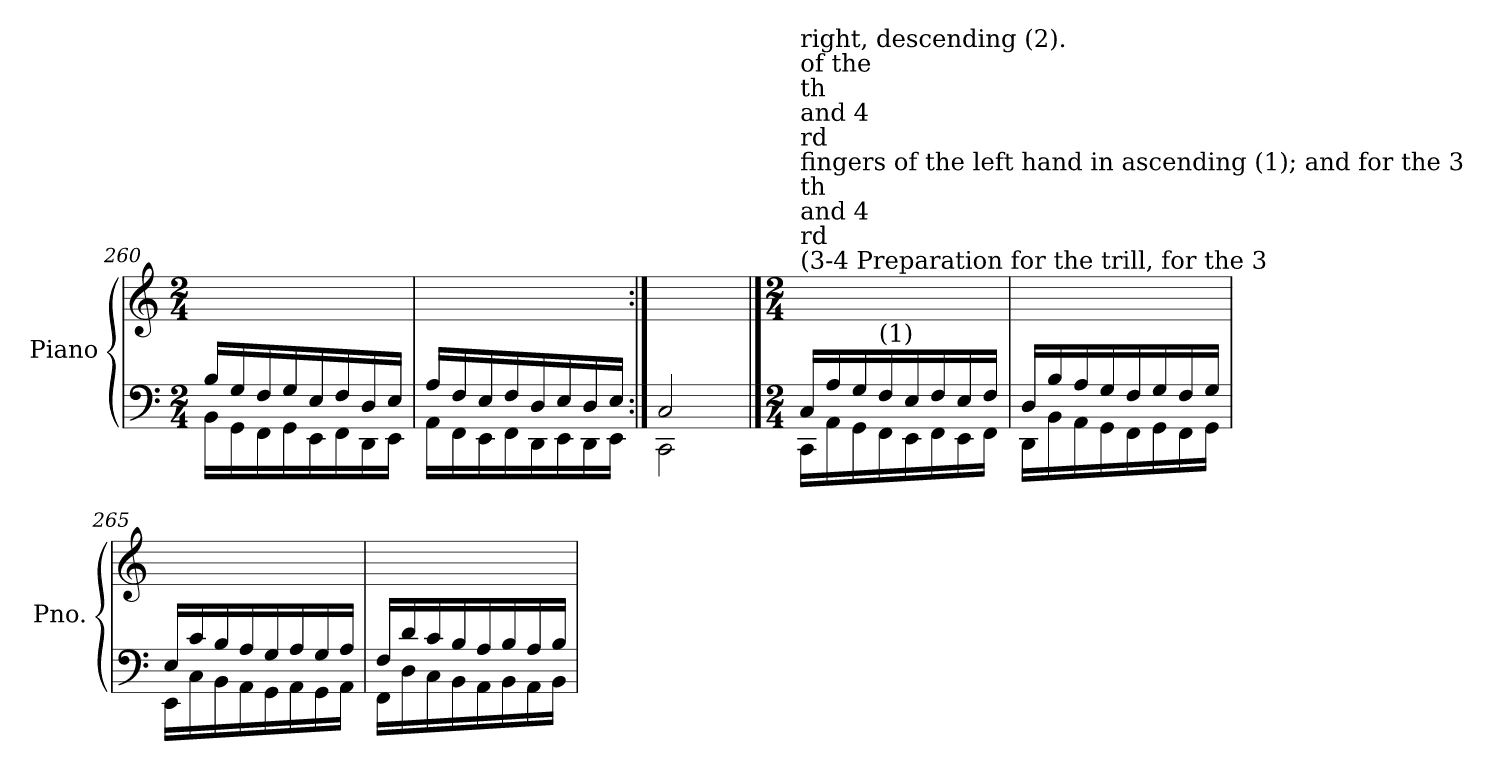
**kern	**kern
*part1	*part1
*staff2	*staff1
*I"Piano	*
*I'Pno.	*
*clefF4	*clefG2
*k[]	*k[]
*M2/4	*M2/4
=260	=260
*^	*
16B/LL	16BB\LL	2ryy
16G/	16GG\	.
16F/	16FF\	.
16G/	16GG\	.
16E/	16EE\	.
16F/	16FF\	.
16D/	16DD\	.
16E/JJ	16EE\JJ	.
=261	=261	=261
16A/LL	16AA\LL	2ryy
16F/	16FF\	.
16E/	16EE\	.
16F/	16FF\	.
16D/	16DD\	.
16E/	16EE\	.
16D/	16DD\	.
16E/JJ	16EE\JJ	.
=262:|!	=262:|!	=262:|!
2C/	2CC\	2ryy
!!LO:PB:g=z
==263	==263	==263
*M2/4	*	*M2/4
!	!	!LO:TX:a:t=(3-4 Preparation for the trill, for the 3
!	!	!LO:TX:a:t=rd
!	!	!LO:TX:a:t=and 4
!	!	!LO:TX:a:t=th
!	!	!LO:TX:a:t=fingers of the left hand in ascending (1); and for the 3
!	!	!LO:TX:a:t=rd
!	!	!LO:TX:a:t=and 4
!	!	!LO:TX:a:t=th
!	!	!LO:TX:a:t=of the
!	!	!LO:TX:a:t=right, descending (2).
16C/LL	16CC\LL	2ryy
16A/	16AA\	.
16G/	16GG\	.
!LO:TX:a:t=(1)	!	!
16F/	16FF\	.
16E/	16EE\	.
16F/	16FF\	.
16E/	16EE\	.
16F/JJ	16FF\JJ	.
=264	=264	=264
16D/LL	16DD\LL	2ryy
16B/	16BB\	.
16A/	16AA\	.
16G/	16GG\	.
16F/	16FF\	.
16G/	16GG\	.
16F/	16FF\	.
16G/JJ	16GG\JJ	.
=265	=265	=265
16E/LL	16EE\LL	2ryy
16c/	16C\	.
16B/	16BB\	.
16A/	16AA\	.
16G/	16GG\	.
16A/	16AA\	.
16G/	16GG\	.
16A/JJ	16AA\JJ	.
=266	=266	=266
16F/LL	16FF\LL	2ryy
16d/	16D\	.
16c/	16C\	.
16B/	16BB\	.
16A/	16AA\	.
16B/	16BB\	.
16A/	16AA\	.
16B/JJ	16BB\JJ	.
*v	*v	*
=	=
*-	*-
